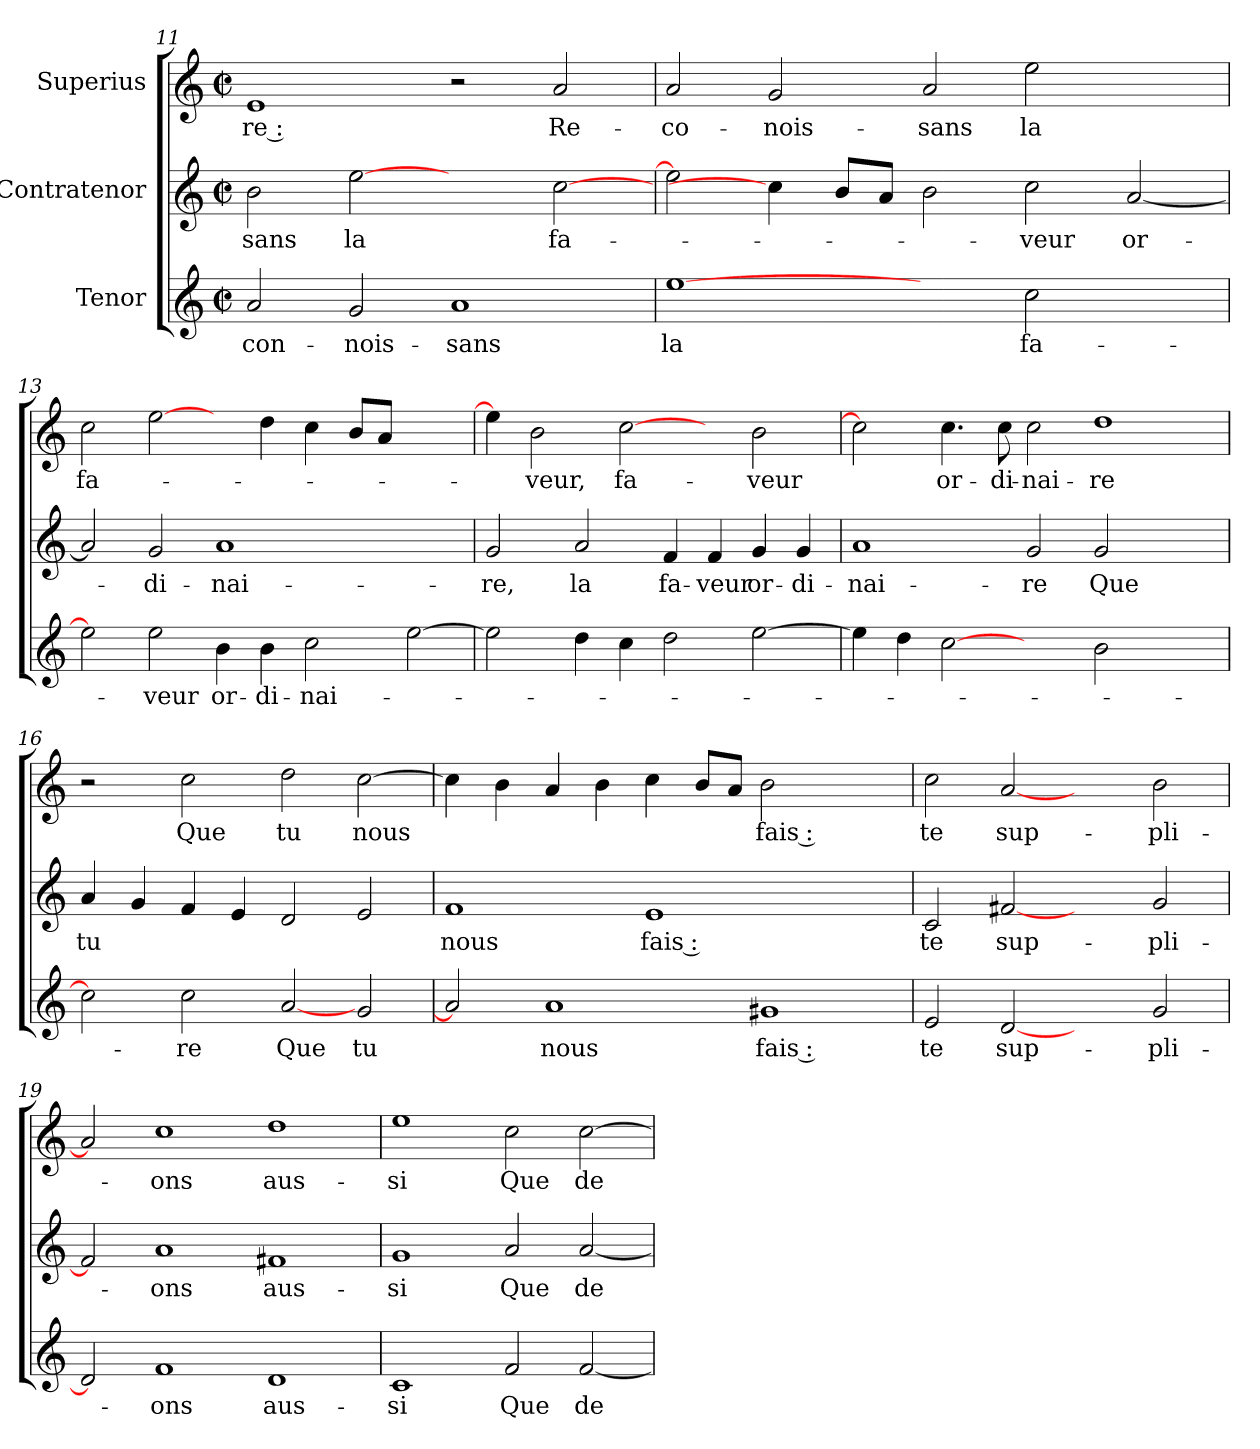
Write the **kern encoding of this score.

**kern	**text	**kern	**text	**kern	**text
*part3	*part3	*part2	*part2	*part1	*part1
*staff3	*staff3	*staff2	*staff2	*staff1	*staff1
*I"Tenor	*	*I"Contratenor	*	*I"Superius	*
*clefG2	*	*clefG2	*	*clefG2	*
*k[]	*	*k[]	*	*k[]	*
*C:	*	*C:	*	*C:	*
*M2/2	*	*M2/2	*	*M2/2	*
*met(c|)	*	*met(c|)	*	*met(c|)	*
=11	=11	=11	=11	=11	=11
2a/	-con-	2b\	-sans	1e/	-re :
2g/	-nois-	[2ee\	la	.	.
1a/	-sans	2ryy	.	2r	.
.	.	[2cc\	fa-	2a/	Re-
=12	=12	=12	=12	=12	=12
[1ee\	la	2ee\]	.	2a/	-co-
.	.	4cc\]	.	2g/	-nois-
.	.	8b/L	.	.	.
.	.	8a/J	.	.	.
2ryy	.	2b\	.	2a/	-sans
2cc\	fa-	2cc\	-veur	2ee\	la
2ryy	.	[2a/	or-	2ryy	.
=13	=13	=13	=13	=13	=13
2ee\]	.	2a/]	.	2cc\	fa-
2ee\	-veur	2g/	-di-	[2ee\	.
4b\	or-	1a/	-nai-	4ryy	.
4b\	-di-	.	.	4dd\	.
2cc\	-nai-	.	.	4cc\	.
.	.	.	.	8b/L	.
.	.	.	.	8a/J	.
[2ee\	.	2ryy	.	2ryy	.
=14	=14	=14	=14	=14	=14
2ee\]	.	2g/	-re,	4ee\]	.
.	.	.	.	2b\	-veur,
4dd\	.	2a/	la	.	.
4cc\	.	.	.	[2cc\	fa-
2dd\	.	4f/	fa-	.	.
.	.	4f/	-veur	4ryy	.
[2ee\	.	4g/	or-	2b\	-veur
.	.	4g/	-di-	.	.
!!LO:LB:g=z
=15	=15	=15	=15	=15	=15
4ee\]	.	1a/	-nai-	2cc\]	.
4dd\	.	.	.	.	.
[2cc\	.	.	.	4.cc\	or-
.	.	.	.	8cc\	-di-
2ryy	.	2g/	-re	2cc\	-nai-
2b\	.	2g/	Que	1dd\	-re
2ryy	.	2ryy	.	.	.
=16	=16	=16	=16	=16	=16
2cc\]	.	4a/	tu	2r	.
.	.	4g/	.	.	.
2cc\	-re	4f/	.	2cc\	Que
.	.	4e/	.	.	.
[2a/	Que	2d/	.	2dd\	tu
2g/	tu	2e/	.	[2cc\	nous
=17	=17	=17	=17	=17	=17
2a/]	.	1f/	nous	4cc\]	.
.	.	.	.	4b\	.
1a/	nous	.	.	4a/	.
.	.	.	.	4b\	.
.	.	1e/	fais :	4cc\	.
.	.	.	.	8b/L	.
.	.	.	.	8a/J	.
1g#X/	fais :	.	.	2b\	fais :
.	.	2ryy	.	2ryy	.
=18	=18	=18	=18	=18	=18
2e/	te	2c/	te	2cc\	te
[2d/	sup-	[2f#X/	sup-	[2a/	sup-
2ryy	.	2ryy	.	2ryy	.
2g/	-pli-	2g/	-pli-	2b\	-pli-
=19	=19	=19	=19	=19	=19
2d/]	.	2f#/]	.	2a/]	.
1f/	-ons	1a/	-ons	1cc\	-ons
1d/	aus-	1f#X/	aus-	1dd\	aus-
!!LO:LB:g=z
=20	=20	=20	=20	=20	=20
1c/	-si	1g/	-si	1ee\	-si
2f/	Que	2a/	Que	2cc\	Que
[2f/	de	[2a/	de	[2cc\	de
=	=	=	=	=	=
*-	*-	*-	*-	*-	*-
